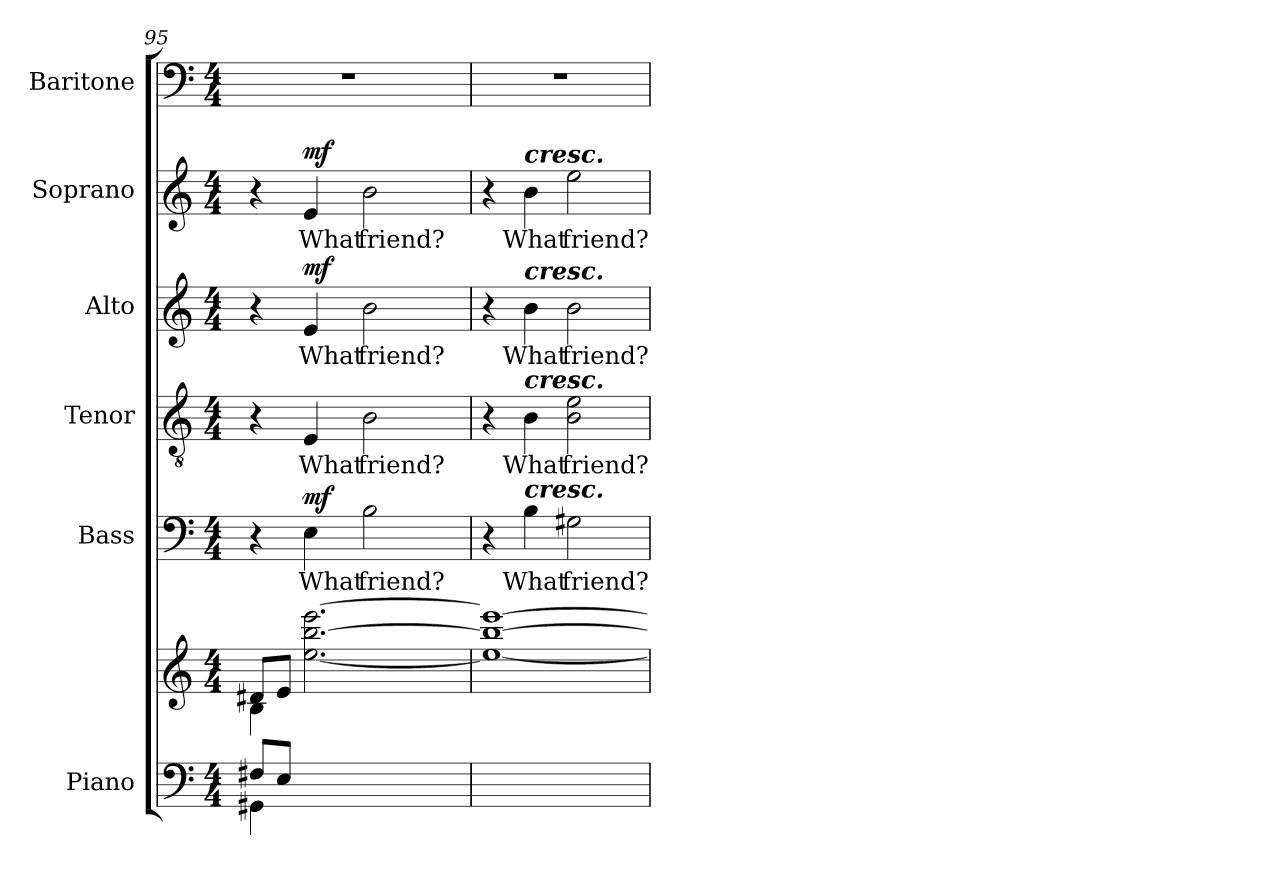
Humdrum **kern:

**kern	**kern	**kern	**text	**dynam	**kern	**text	**kern	**text	**dynam	**kern	**text	**dynam	**kern
*part6	*part6	*part5	*part5	*part5	*part4	*part4	*part3	*part3	*part3	*part2	*part2	*part2	*part1
*staff7	*staff6	*staff5	*staff5	*staff5	*staff4	*staff4	*staff3	*staff3	*staff3	*staff2	*staff2	*staff2	*staff1
*I"Piano	*	*I"Bass	*	*	*I"Tenor	*	*I"Alto	*	*	*I"Soprano	*	*	*I"Baritone
*	*	*I'B	*	*	*I'T	*	*I'A	*	*	*I'S	*	*	*
!!LO:LB:g=z
*clefF4	*clefG2	*clefF4	*	*	*clefGv2	*	*clefG2	*	*	*clefG2	*	*	*clefF4
*k[]	*k[]	*k[]	*	*	*k[]	*	*k[]	*	*	*k[]	*	*	*k[]
*C:	*C:	*C:	*	*	*C:	*	*C:	*	*	*C:	*	*	*C:
*M4/4	*M4/4	*M4/4	*	*	*M4/4	*	*M4/4	*	*	*M4/4	*	*	*M4/4
=95	=95	=95	=95	=95	=95	=95	=95	=95	=95	=95	=95	=95	=95
*^	*^	*	*	*	*	*	*	*	*	*	*	*	*
8F#X/L	4GG#X\	8d#XL	4B\	4r	.	.	4r	.	4r	.	.	4r	.	.	1r
8E/J	.	8eJ	.	.	.	.	.	.	.	.	.	.	.	.	.
!	!	!	!	!	!LO:LY:b	!LO:DY:b	!	!LO:LY:b	!	!LO:LY:b	!LO:DY:b	!	!LO:LY:b	!LO:DY:b	!
4ryy	2.ryy	[2.ee [2.bb [2.eee	4ryy	4E	What	mf	4E	What	4e	What	mf	4e	What	mf	.
!	!	!	!	!	!LO:LY:b	!	!	!LO:LY:b	!	!LO:LY:b	!	!	!LO:LY:b	!	!
8ryy	.	.	2ryy	2B	friend?	.	2B	friend?	2b	friend?	.	2b	friend?	.	.
8ryy	.	.	.	.	.	.	.	.	.	.	.	.	.	.	.
8ryy	.	.	.	.	.	.	.	.	.	.	.	.	.	.	.
8ryy	.	.	.	.	.	.	.	.	.	.	.	.	.	.	.
=96	=96	=96	=96	=96	=96	=96	=96	=96	=96	=96	=96	=96	=96	=96	=96
4ryy	1ryy	1ee_ 1bb_ 1eee_	2ryy	4r	.	.	4r	.	4r	.	.	4r	.	.	1r
!	!	!	!	!	!	!	!	!	!	!	!	!LO:TX:a:Bi:t=cresc.	!	!	!
!	!	!	!	!	!	!	!	!	!LO:TX:a:Bi:t=cresc.	!	!	!	!	!	!
!	!	!	!	!	!	!	!LO:TX:a:Bi:t=cresc.	!	!	!	!	!	!	!	!
!	!	!	!	!LO:TX:a:Bi:t=cresc.	!	!	!	!	!	!	!	!	!	!	!
!	!	!	!	!	!LO:LY:b	!	!	!LO:LY:b	!	!LO:LY:b	!	!	!LO:LY:b	!	!
4ryy	.	.	.	4B	What	.	4B	What	4b	What	.	4b	What	.	.
!	!	!	!	!	!LO:LY:b	!	!	!LO:LY:b	!	!LO:LY:b	!	!	!LO:LY:b	!	!
4ryy	.	.	2ryy	2G#X	friend?	.	2B 2e	friend?	2b	friend?	.	2ee	friend?	.	.
4ryy	.	.	.	.	.	.	.	.	.	.	.	.	.	.	.
*v	*v	*	*	*	*	*	*	*	*	*	*	*	*	*	*
*	*v	*v	*	*	*	*	*	*	*	*	*	*	*	*
=	=	=	=	=	=	=	=	=	=	=	=	=	=
*-	*-	*-	*-	*-	*-	*-	*-	*-	*-	*-	*-	*-	*-
